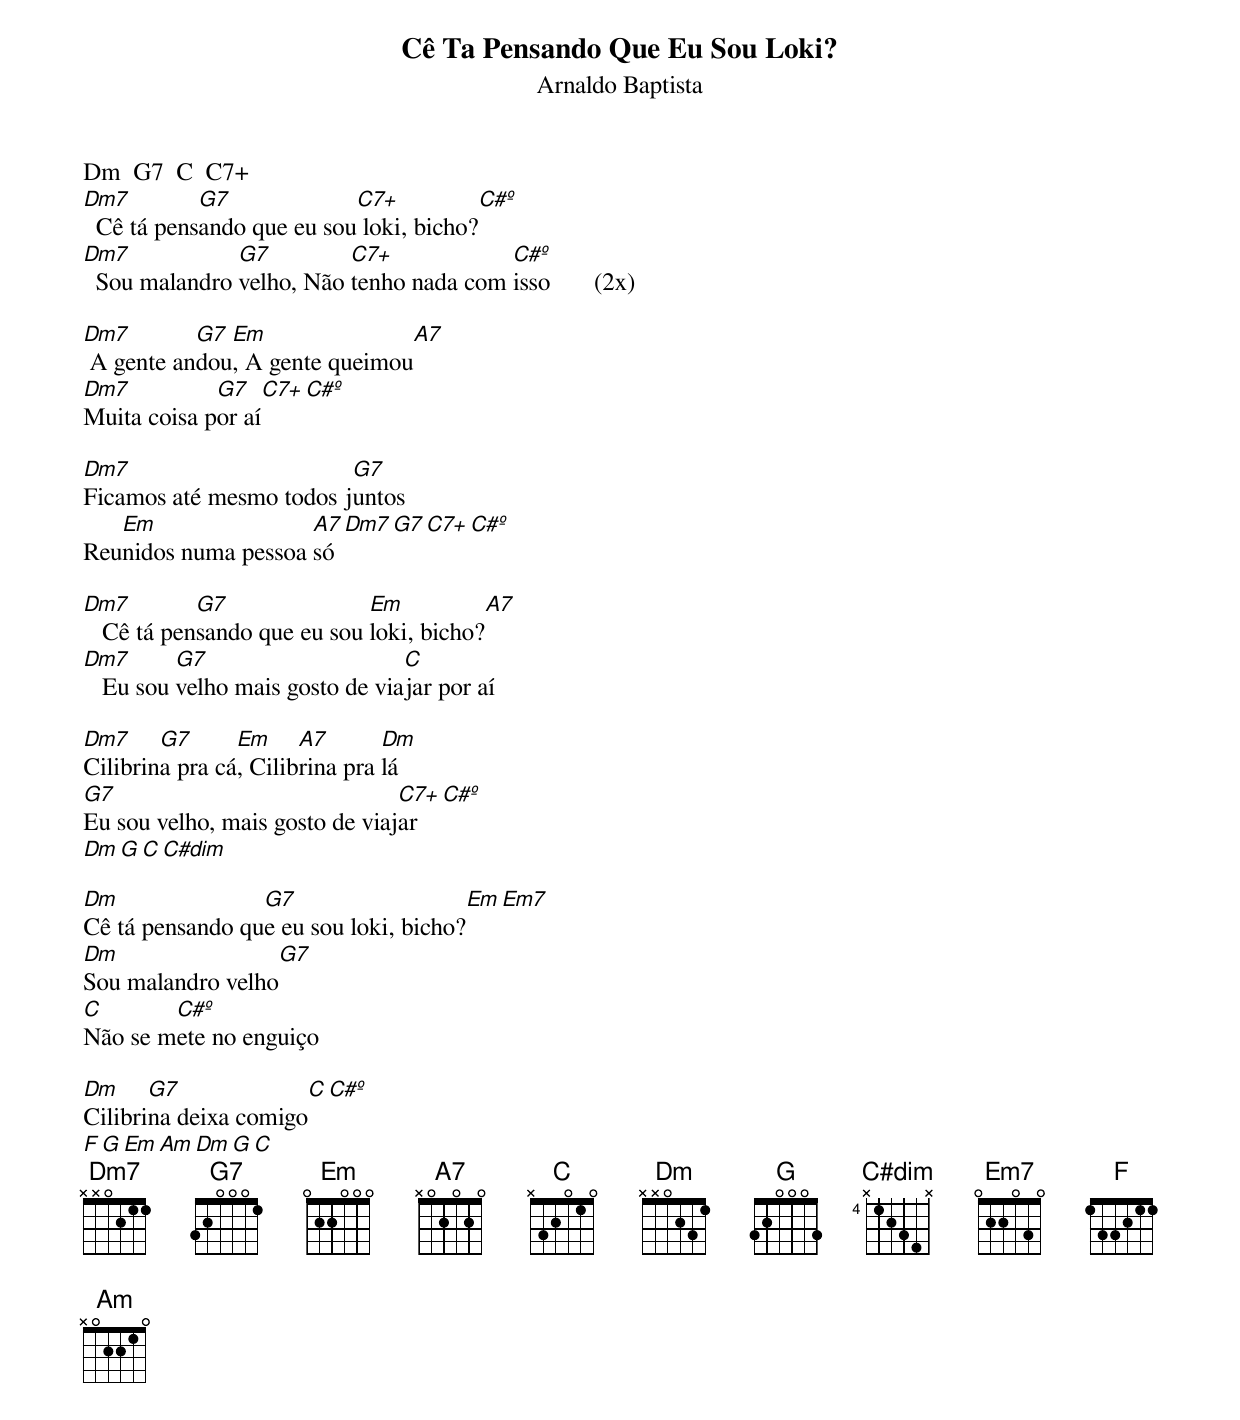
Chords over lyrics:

Cê Ta Pensando Que Eu Sou Loki?
Arnaldo Baptista

Dm  G7  C  C7+
Dm7         G7             C7+          C#º
  Cê tá pensando que eu sou loki, bicho?
Dm7            G7         C7+            C#º
  Sou malandro velho, Não tenho nada com isso       (2x)

Dm7        G7 Em                   A7
 A gente andou, A gente queimou
Dm7          G7          C7+   C#º
Muita coisa por aí

Dm7                      G7
Ficamos até mesmo todos juntos
   Em                A7 Dm7 G7 C7+ C#º
Reunidos numa pessoa só

Dm7         G7               Em            A7
   Cê tá pensando que eu sou loki, bicho?
Dm7       G7                     C
   Eu sou velho mais gosto de viajar por aí

Dm7     G7      Em     A7       Dm
Cilibrina pra cá, Cilibrina pra lá
G7                              C7+    C#º
Eu sou velho, mais gosto de viajar
Dm  G  C  C#dim

Dm               G7                      Em            Em7
Cê tá pensando que eu sou loki, bicho?
Dm                     G7
Sou malandro velho
C       C#º
Não se mete no enguiço

Dm     G7               C      C#º
Cilibrina deixa comigo
F  G  Em  Am  Dm  G  C
